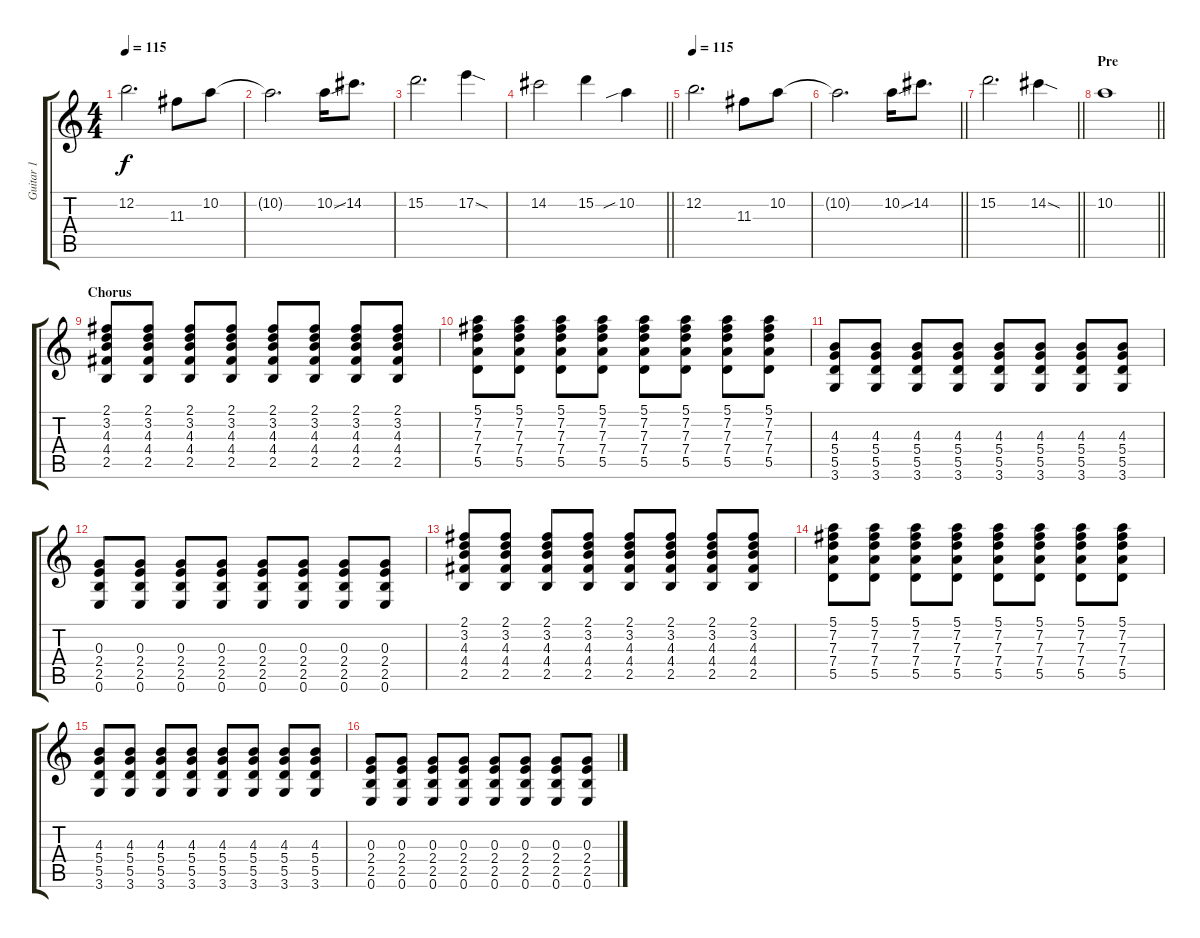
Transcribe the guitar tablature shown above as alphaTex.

\track ("Guitar 1" "Guitar 1") {instrument distortionguitar}
\staff {score tabs}
\tuning (E4 B3 G3 D3 A2 E2) {hide}
\ts (4 4)
\tempo 115
\clef g2
\ks c
12.2.2{d dy f} 11.3.8 10.2.8 |
10.2{t}.2{d} 10.2{sou}.16 14.2.8{d} |
15.2.2{d} 17.2{sod}.4 |
\barLineRight lightlight
14.2.2 15.2.4 10.2{sib}.4 |
\tempo 115
12.2.2{d} 11.3.8 10.2.8 |
\barLineRight lightlight
10.2{t}.2{d} 10.2{sou}.16 14.2.8{d} |
\barLineRight lightlight
15.2.2{d} 14.2{sod}.4 |
\section ("" "Pre")
\barLineRight lightlight
10.2.1 |
\section ("" "Chorus")
(2.1 3.2 4.3 4.4 2.5).8 (2.1 3.2 4.3 4.4 2.5).8 (2.1 3.2 4.3 4.4 2.5).8 (2.1 3.2 4.3 4.4 2.5).8 (2.1 3.2 4.3 4.4 2.5).8 (2.1 3.2 4.3 4.4 2.5).8 (2.1 3.2 4.3 4.4 2.5).8 (2.1 3.2 4.3 4.4 2.5).8 |
(5.1 7.2 7.3 7.4 5.5).8 (5.1 7.2 7.3 7.4 5.5).8 (5.1 7.2 7.3 7.4 5.5).8 (5.1 7.2 7.3 7.4 5.5).8 (5.1 7.2 7.3 7.4 5.5).8 (5.1 7.2 7.3 7.4 5.5).8 (5.1 7.2 7.3 7.4 5.5).8 (5.1 7.2 7.3 7.4 5.5).8 |
(4.3 5.4 5.5 3.6).8 (4.3 5.4 5.5 3.6).8 (4.3 5.4 5.5 3.6).8 (4.3 5.4 5.5 3.6).8 (4.3 5.4 5.5 3.6).8 (4.3 5.4 5.5 3.6).8 (4.3 5.4 5.5 3.6).8 (4.3 5.4 5.5 3.6).8 |
(0.3 2.4 2.5 0.6).8 (0.3 2.4 2.5 0.6).8 (0.3 2.4 2.5 0.6).8 (0.3 2.4 2.5 0.6).8 (0.3 2.4 2.5 0.6).8 (0.3 2.4 2.5 0.6).8 (0.3 2.4 2.5 0.6).8 (0.3 2.4 2.5 0.6).8 |
(2.1 3.2 4.3 4.4 2.5).8 (2.1 3.2 4.3 4.4 2.5).8 (2.1 3.2 4.3 4.4 2.5).8 (2.1 3.2 4.3 4.4 2.5).8 (2.1 3.2 4.3 4.4 2.5).8 (2.1 3.2 4.3 4.4 2.5).8 (2.1 3.2 4.3 4.4 2.5).8 (2.1 3.2 4.3 4.4 2.5).8 |
(5.1 7.2 7.3 7.4 5.5).8 (5.1 7.2 7.3 7.4 5.5).8 (5.1 7.2 7.3 7.4 5.5).8 (5.1 7.2 7.3 7.4 5.5).8 (5.1 7.2 7.3 7.4 5.5).8 (5.1 7.2 7.3 7.4 5.5).8 (5.1 7.2 7.3 7.4 5.5).8 (5.1 7.2 7.3 7.4 5.5).8 |
(4.3 5.4 5.5 3.6).8 (4.3 5.4 5.5 3.6).8 (4.3 5.4 5.5 3.6).8 (4.3 5.4 5.5 3.6).8 (4.3 5.4 5.5 3.6).8 (4.3 5.4 5.5 3.6).8 (4.3 5.4 5.5 3.6).8 (4.3 5.4 5.5 3.6).8 |
(0.3 2.4 2.5 0.6).8 (0.3 2.4 2.5 0.6).8 (0.3 2.4 2.5 0.6).8 (0.3 2.4 2.5 0.6).8 (0.3 2.4 2.5 0.6).8 (0.3 2.4 2.5 0.6).8 (0.3 2.4 2.5 0.6).8 (0.3 2.4 2.5 0.6).8
